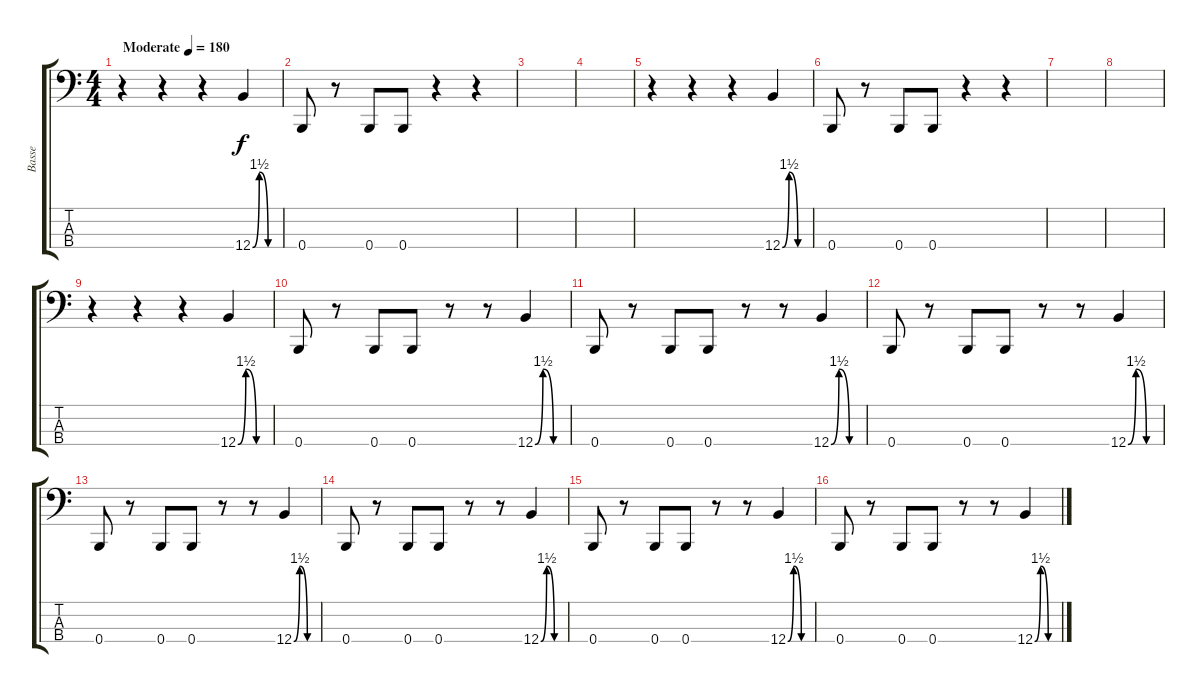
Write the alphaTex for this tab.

\track ("Basse" "Basse") {instrument electricbasspick}
\staff {score tabs}
\tuning (E2 B1 Gb1 B0) {hide}
\ts (4 4)
\tempo (180 "Moderate")
\clef f4
\ks c
r.4{dy f instrument electricbasspick} r.4 r.4 12.4{be (custom 0 0 15 6 35 0 60 0)}.4 |
0.4.8 r.8 0.4.8 0.4.8 r.4 r.4 |
|
|
r.4 r.4 r.4 12.4{be (custom 0 0 15 6 35 0 60 0)}.4 |
0.4.8 r.8 0.4.8 0.4.8 r.4 r.4 |
|
|
r.4 r.4 r.4 12.4{be (custom 0 0 15 6 35 0 60 0)}.4 |
0.4.8 r.8 0.4.8 0.4.8 r.8 r.8 12.4{be (custom 0 0 15 6 35 0 60 0)}.4 |
0.4.8 r.8 0.4.8 0.4.8 r.8 r.8 12.4{be (custom 0 0 15 6 35 0 60 0)}.4 |
0.4.8 r.8 0.4.8 0.4.8 r.8 r.8 12.4{be (custom 0 0 15 6 35 0 60 0)}.4 |
0.4.8 r.8 0.4.8 0.4.8 r.8 r.8 12.4{be (custom 0 0 15 6 35 0 60 0)}.4 |
0.4.8 r.8 0.4.8 0.4.8 r.8 r.8 12.4{be (custom 0 0 15 6 35 0 60 0)}.4 |
0.4.8 r.8 0.4.8 0.4.8 r.8 r.8 12.4{be (custom 0 0 15 6 35 0 60 0)}.4 |
0.4.8 r.8 0.4.8 0.4.8 r.8 r.8 12.4{be (custom 0 0 15 6 35 0 60 0)}.4
